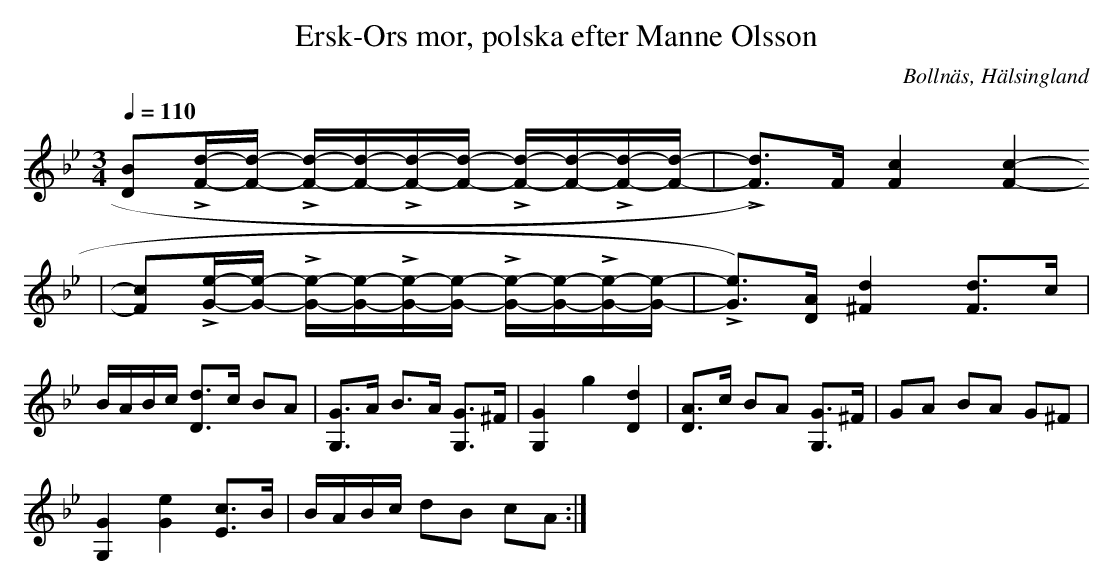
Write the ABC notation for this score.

X:1
T: Ersk-Ors mor, polska efter Manne Olsson
O:Bollnäs, Hälsingland
M:3/4
L:1/8
Q:1/4=110
K:Gm
[D B]L[F/d/]-[F/d/] - L[F/d/]-[F/d/]-L[F/d/]-[F/d/] - L[F/d/]-[F/d/]-L[F/d/]-[F/d/]-| L[F d])>F [-F2 c2] [F2 c2]-
|[F c]L[G/e/]-[G/e/] - L[G/e/]-[G/e/]-L[G/e/]-[G/e/] - L[G/e/]-[G/e/]-L[G/e/]-[G/e/]-| L[Ge])>[D A] [^F2 d2] [F d]>c|
B/A/B/c/ [D d]>c BA|[G, G]>A B>A [G, G]>^F|[G,2 G2] g2 [D2 d2]|[D A]>c BA [G, G]>^F|GA BA G^F|
[G,2 G2] [G2 e2] [E c]>B|B/A/B/c/ dB cA:|
